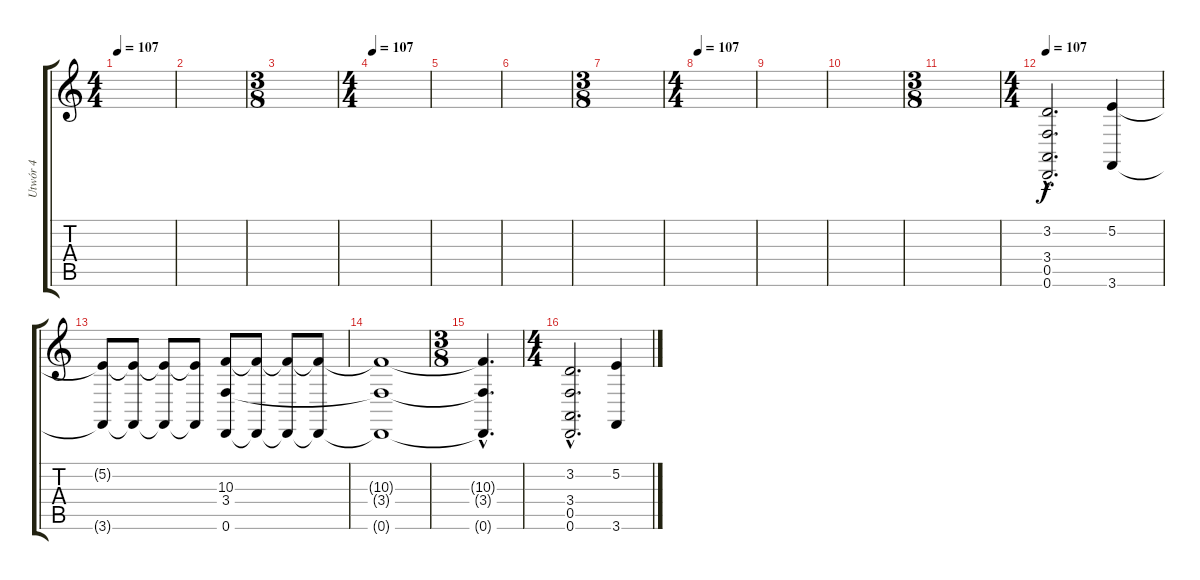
\track ("Utwór 4" "Utwór 4") {instrument stringensemble1}
\staff {score tabs}
\tuning (E4 B3 G3 D3 A2 D2) {hide}
\ts (4 4)
\tempo 107
\clef g2
\ks c
|
|
\ts (3 8)
|
\ts (4 4)
\tempo 107
|
|
|
\ts (3 8)
|
\ts (4 4)
\tempo 107
|
|
|
\ts (3 8)
|
\ts (4 4)
\tempo 107
(3.2{hac} 3.4{hac} 0.5{hac} 0.6{hac}).2{d volume 7} (5.2 3.6).4 |
(5.2{t} 3.6{t}).8 (5.2{t} 3.6{t}).8 (5.2{t} 3.6{t}).8 (5.2{t} 3.6{t}).8 (10.3 3.4 0.6).8 (10.3{t} 0.6{t}).8 (10.3{t} 0.6{t}).8 (10.3{t} 0.6{t}).8 |
(10.3{t} 3.4{t} 0.6{t}).1 |
\ts (3 8)
(10.3{hac t} 3.4{hac t} 0.6{hac t}).4{d} |
\ts (4 4)
(3.2{hac} 3.4{hac} 0.5{hac} 0.6{hac}).2{d} (5.2 3.6).4
